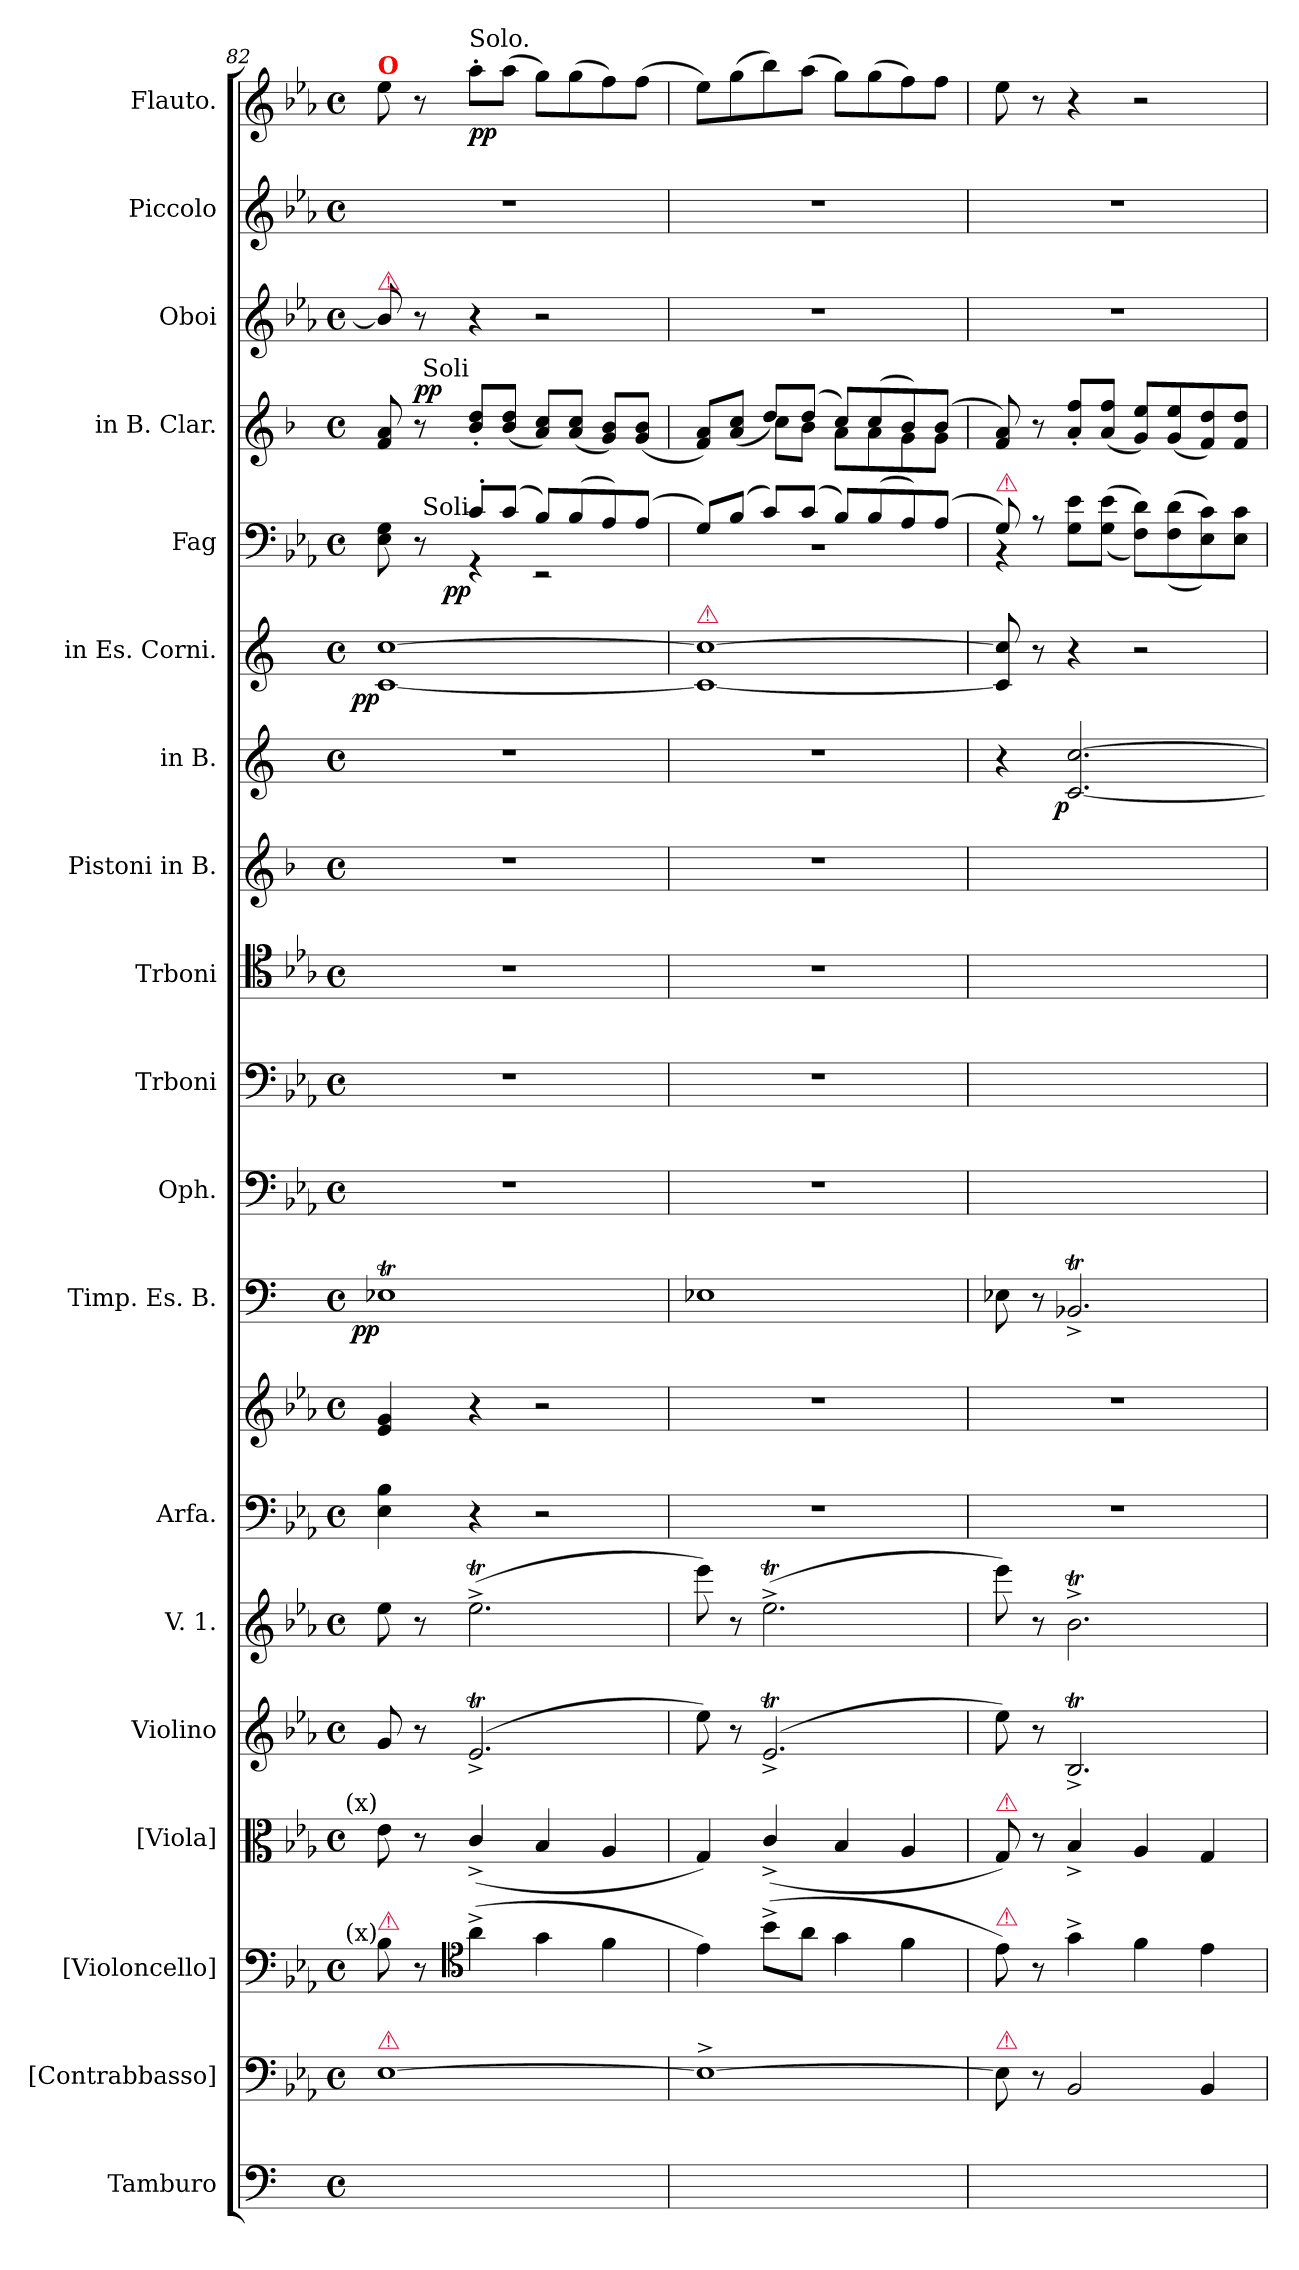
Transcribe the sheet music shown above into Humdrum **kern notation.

**kern	**kern	**kern	**kern	**kern	**kern	**kern	**kern	**kern	**dynam	**kern	**kern	**kern	**kern	**kern	**dynam	**kern	**dynam	**kern	**dynam	**kern	**dynam	**kern	**kern	**kern	**dynam
*part19	*part18	*part17	*part16	*part15	*part14	*part13	*part13	*part12	*part12	*part11	*part10	*part9	*part8	*part7	*part7	*part6	*part6	*part5	*part5	*part4	*part4	*part3	*part2	*part1	*part1
*staff20	*staff19	*staff18	*staff17	*staff16	*staff15	*staff14	*staff13	*staff12	*staff12	*staff11	*staff10	*staff9	*staff8	*staff7	*staff7	*staff6	*staff6	*staff5	*staff5	*staff4	*staff4	*staff3	*staff2	*staff1	*staff1
*I"Tamburo	*I"[Contrabbasso]	*I"[Violoncello]	*I"[Viola]	*I"Violino	*I"V. 1.	*I"Arfa.	*	*I"Timp. Es. B.	*	*I"Oph.	*I"Trboni	*I"Trboni	*I"Pistoni in B.	*I"in B.	*	*I"in Es. Corni.	*	*I"Fag	*	*I"in B. Clar.	*	*I"Oboi	*I"Piccolo	*I"Flauto.	*
*	*I'Cb	*I'Vc	*I'Vla	*I'Vln	*I'V	*	*	*I'Timp	*	*	*	*	*	*	*	*	*	*	*	*	*	*I'Ob	*I'Picc	*I'Fl	*
*clefF4	*clefF4	*clefF4	*clefC3	*clefG2	*clefG2	*clefF4	*clefG2	*clefF4	*	*clefF4	*clefF4	*clefC4	*clefG2	*clefG2	*	*clefG2	*	*clefF4	*	*clefG2	*	*clefG2	*clefG2	*clefG2	*
*	*	*	*	*	*	*	*	*	*	*	*	*	*ITrd1c2	*ITrd1c2	*	*ITrd5c9	*	*	*	*ITrd1c2	*	*	*	*	*
*k[]	*k[b-e-a-]	*k[b-e-a-]	*k[b-e-a-]	*k[b-e-a-]	*k[b-e-a-]	*k[b-e-a-]	*k[b-e-a-]	*	*	*k[b-e-a-]	*k[b-e-a-]	*k[b-e-a-]	*k[b-e-a-]	*k[b-e-]	*	*k[b-e-a-]	*	*k[b-e-a-]	*	*k[b-e-a-]	*	*k[b-e-a-]	*k[b-e-a-]	*k[b-e-a-]	*
*M4/4	*M4/4	*M4/4	*M4/4	*M4/4	*M4/4	*M4/4	*M4/4	*M4/4	*	*M4/4	*M4/4	*M4/4	*M4/4	*M4/4	*	*M4/4	*	*M4/4	*	*M4/4	*	*M4/4	*M4/4	*M4/4	*
*met(c)	*met(c)	*met(c)	*met(c)	*met(c)	*met(c)	*met(c)	*met(c)	*met(c)	*	*met(c)	*met(c)	*met(c)	*met(c)	*met(c)	*	*met(c)	*	*met(c)	*	*met(c)	*	*met(c)	*met(c)	*met(c)	*
=82	=82	=82	=82	=82	=82	=82	=82	=82	=82	=82	=82	=82	=82	=82	=82	=82	=82	=82	=82	=82	=82	=82	=82	=82	=82
*	*	*	*	*	*	*	*	*	*	*	*	*	*	*	*	*	*	*^	*	*	*	*	*	*	*
!	!	!	!	!	!	!	!	!	!	!	!	!	!	!	!	!	!	!	!	!	!	!	!	!	!LO:TX:a:B:color=red:t=O	!
!	!	!	!	!	!	!	!	!	!	!	!	!	!	!	!	!	!	!	!	!	!	!	!LO:TX:a:color=crimson:t=⚠	!	!	!
!	!	!	!LO:TX:a:rj:t=(x)	!	!	!	!	!	!	!	!	!	!	!	!	!	!	!	!	!	!	!	!	!	!	!
!	!	!LO:TX:a:color=crimson:t=⚠	!	!	!	!	!	!	!	!	!	!	!	!	!	!	!	!	!	!	!	!	!	!	!	!
!	!	!LO:TX:a:rj:t=(x)	!	!	!	!	!	!	!	!	!	!	!	!	!	!	!	!	!	!	!	!	!	!	!	!
!	!LO:TX:a:color=crimson:t=⚠	!	!	!	!	!	!	!	!	!	!	!	!	!	!	!	!	!	!	!	!	!	!	!	!	!
!	!	!	!	!	!	!	!	!	!LO:DY:rj	!	!	!	!	!	!	!	!LO:DY:rj	!	!	!	!	!	!	!	!	!
1ryy	[1E-	8B-\	8e-\	8g/	8ee-\	4E-i\ 4B-i\	4e-i/ 4gi/	1E-XT	pp.	1r	1r	1r	1r	1r	.	[1E- [1e-	pp	8E-\ 8G\	4ryy	.	8e-/ 8g/	.	8b-/]	1r	8ee-i\	.
!	!	!	!	!	!	!	!	!	!	!	!	!	!	!	!	!	!	!	!	!	!	!LO:DY:a	!	!	!	!
.	.	8r	8r	8r	8r	.	.	.	.	.	.	.	.	.	.	.	.	8r	.	.	8r	pp	8r	.	8r	.
*	*	*clefC4	*	*	*	*	*	*	*	*	*	*	*	*	*	*	*	*	*	*	*	*	*	*	*	*
!	!	!	!	!	!	!	!	!	!	!	!	!	!	!	!	!	!	!	!	!	!	!	!	!	!LO:TX:a:t=Solo.	!
!	!	!	!	!	!	!	!	!	!	!	!	!	!	!	!	!	!	!	!	!	!LO:TX:a:rj:t=Soli	!	!	!	!	!
!	!	!	!	!	!	!	!	!	!	!	!	!	!	!	!	!	!	!LO:TX:a:rj:t=Soli	!	!	!	!	!	!	!	!
!	!	!	!	!	!	!	!	!	!	!	!	!	!	!	!	!	!	!	!	!LO:DY:rj	!	!	!	!	!	!
.	.	(4a-^\	(>4c^>/	(2.e-T^/	(2.ee-T^<\	4r	4r	.	.	.	.	.	.	.	.	.	.	8c'/L	4rGG	pp	8a-'/ 8cc'/L	.	4r	.	8aa-'\L	pp.
.	.	.	.	.	.	.	.	.	.	.	.	.	.	.	.	.	.	(<8c/J	.	.	(8a-/ 8cc/J	.	.	.	(8aa-\J	.
.	.	4g\	4B-/	.	.	2r	2r	.	.	.	.	.	.	.	.	.	.	8B-/L)	2rEE	.	8g/ 8b-/L)	.	2r	.	8gg\L)	.
.	.	.	.	.	.	.	.	.	.	.	.	.	.	.	.	.	.	(<8B-/	.	.	(8g/ 8b-/J	.	.	.	(8gg\	.
.	.	4f\	4A-/	.	.	.	.	.	.	.	.	.	.	.	.	.	.	8A-/)	.	.	8f/ 8a-/L)	.	.	.	8ff\)	.
.	.	.	.	.	.	.	.	.	.	.	.	.	.	.	.	.	.	(<8A-/J	.	.	(8f/ 8a-/J	.	.	.	(8ff\J	.
=83	=83	=83	=83	=83	=83	=83	=83	=83	=83	=83	=83	=83	=83	=83	=83	=83	=83	=83	=83	=83	=83	=83	=83	=83	=83	=83
*	*	*	*	*	*	*	*	*	*	*	*	*	*	*	*	*	*	*	*	*	*^	*	*	*	*	*
!	!	!	!	!	!	!	!	!	!	!	!	!	!	!	!	!LO:TX:a:color=crimson:t=⚠	!	!	!	!	!	!	!	!	!	!	!
1ryy	1E-^_	4e-\)	4G/)	8ee-\)	8eee-\)	1r	1r	1E-XTTT	.	1r	1r	1r	1r	1r	.	1E-_ 1e-_	.	8G/L)	1r	.	8e-/ 8g/L)	4ryy	.	1r	1r	8ee-\L)	.
.	.	.	.	8r	8r	.	.	.	.	.	.	.	.	.	.	.	.	(<8B-/J	.	.	(>8g/ 8b-/J	.	.	.	.	(8gg\	.
.	.	(8b-^\L	(>4c^>/	(2.e-T^/	(2.ee-T^<\	.	.	.	.	.	.	.	.	.	.	.	.	8c/L)	.	.	8cc/L)	8b-\L	.	.	.	8bb-\)	.
.	.	8a-\J	.	.	.	.	.	.	.	.	.	.	.	.	.	.	.	(<8c/J	.	.	(8cc/J	8a-\J	.	.	.	(8aa-\J	.
.	.	4g\	4B-/	.	.	.	.	.	.	.	.	.	.	.	.	.	.	8B-/L)	.	.	8b-/L)	8g\L	.	.	.	8gg\L)	.
.	.	.	.	.	.	.	.	.	.	.	.	.	.	.	.	.	.	(<8B-/	.	.	(8b-/	8g\	.	.	.	(8gg\	.
.	.	4f\	4A-/	.	.	.	.	.	.	.	.	.	.	.	.	.	.	8A-/)	.	.	8a-/)	8f\	.	.	.	8ff\)	.
.	.	.	.	.	.	.	.	.	.	.	.	.	.	.	.	.	.	(<8A-/J	.	.	(8a-/J	8f\J	.	.	.	8ff\J	.
=84	=84	=84	=84	=84	=84	=84	=84	=84	=84	=84	=84	=84	=84	=84	=84	=84	=84	=84	=84	=84	=84	=84	=84	=84	=84	=84	=84
!	!	!	!	!	!	!	!	!	!	!	!	!	!	!	!	!	!	!	!	!	!LO:TX:a:color=crimson:t=⚠	!	!	!	!	!	!
!	!	!	!	!	!	!	!	!	!	!	!	!	!	!	!	!	!	!LO:TX:a:color=crimson:t=⚠	!	!	!	!	!	!	!	!	!
!	!	!	!LO:TX:a:color=crimson:t=⚠	!	!	!	!	!	!	!	!	!	!	!	!	!	!	!	!	!	!	!	!	!	!	!	!
!	!	!LO:TX:a:color=crimson:t=⚠	!	!	!	!	!	!	!	!	!	!	!	!	!	!	!	!	!	!	!	!	!	!	!	!	!
!	!LO:TX:a:color=crimson:t=⚠	!	!	!	!	!	!	!	!	!	!	!	!	!	!	!	!	!	!	!	!	!	!	!	!	!	!
*	*	*	*	*	*	*	*	*	*	*	*	*	*	*	*	*	*	*	*	*	*v	*v	*	*	*	*	*
1ryy	8E-\]	8e-\)	8G/)	8ee-\)	8eee-\)	1r	1r	8E-X\	.	1ryy	1ryy	1ryy	1ryy	4r	.	8E-]/ 8e-]/	.	8G/)	4r	.	8e-/ 8g/)	.	1r	1r	8ee-\	.
.	8r	8r	8r	8r	8r	.	.	8r	.	.	.	.	.	.	.	8r	.	8r	.	.	8r	.	.	.	8r	.
!	!	!	!	!	!	!	!	!	!	!	!	!	!	!	!LO:DY:rj	!	!	!	!	!	!	!	!	!	!	!
.	2BB-/	4g^\	4B-^/	2.B-T^/	2.b-T^\	.	.	2.BB-XT^/	.	.	.	.	.	[2.B-/ [2.b-/	p	4r	.	8G\ 8e-\L	4rAyy	.	8g'/ 8ee-'/L	.	.	.	4r	.
.	.	.	.	.	.	.	.	.	.	.	.	.	.	.	.	.	.	(<(>8G\ 8e-\J	.	.	(8g/ 8ee-/J	.	.	.	.	.
.	.	4f\	4A-/	.	.	.	.	.	.	.	.	.	.	.	.	2r	.	8F\ 8d\L))	2ryy	.	8f/ 8dd/L)	.	.	.	2r	.
.	.	.	.	.	.	.	.	.	.	.	.	.	.	.	.	.	.	(>(>8F\ 8d\	.	.	(8f/ 8dd/	.	.	.	.	.
.	4BB-/	4e-\	4G/	.	.	.	.	.	.	.	.	.	.	.	.	.	.	8E-\ 8c\))	.	.	8e-/ 8cc/)	.	.	.	.	.
.	.	.	.	.	.	.	.	.	.	.	.	.	.	.	.	.	.	8E-\ 8c\J	.	.	8e-/ 8cc/J	.	.	.	.	.
*	*	*	*	*	*	*	*	*	*	*	*	*	*	*	*	*	*	*v	*v	*	*	*	*	*	*	*
=	=	=	=	=	=	=	=	=	=	=	=	=	=	=	=	=	=	=	=	=	=	=	=	=	=
*-	*-	*-	*-	*-	*-	*-	*-	*-	*-	*-	*-	*-	*-	*-	*-	*-	*-	*-	*-	*-	*-	*-	*-	*-	*-
